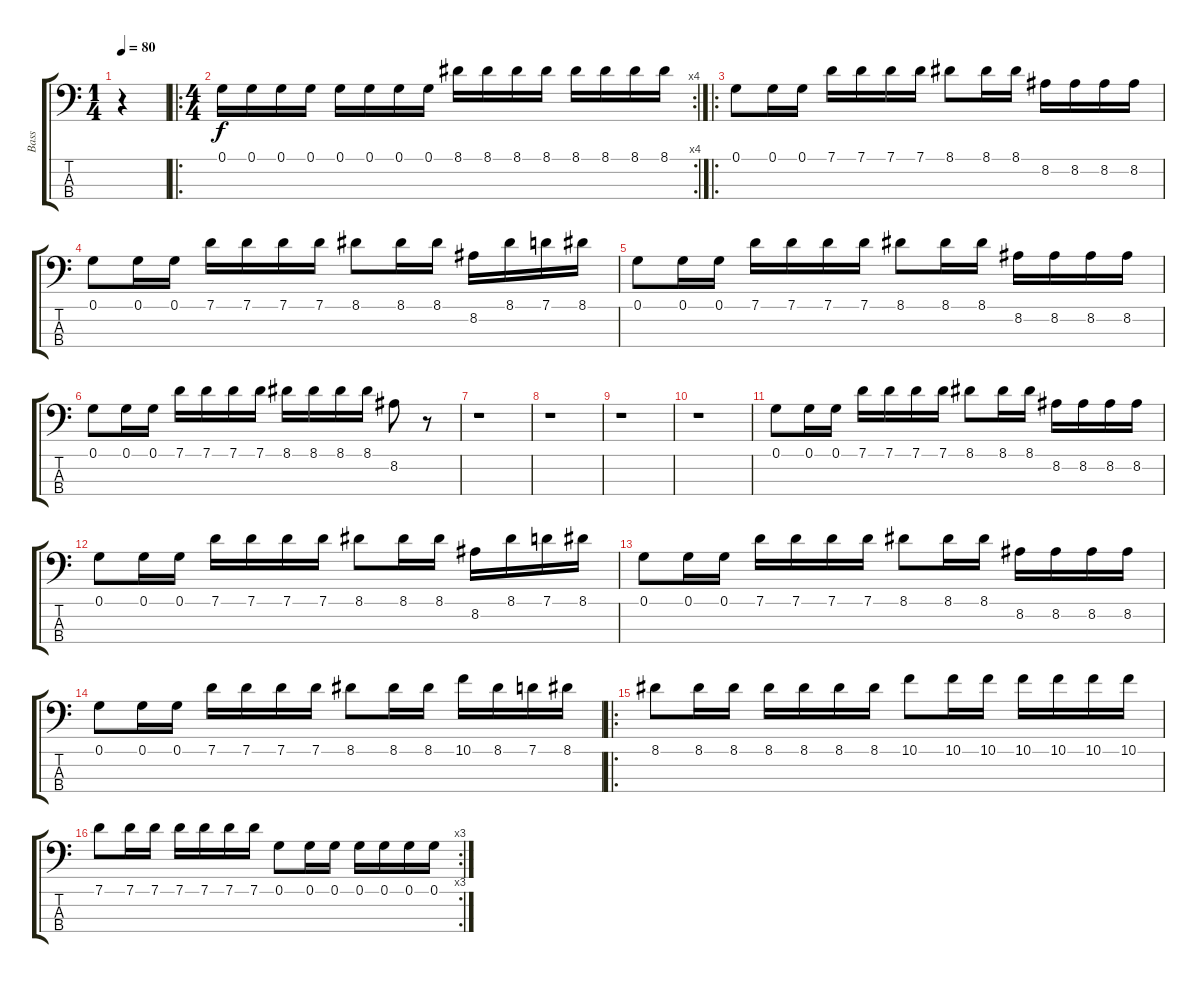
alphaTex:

\track ("Bass" "Bass") {instrument electricbassfinger}
\staff {score tabs}
\tuning (G2 D2 A1 E1) {hide}
\ts (1 4)
\tempo 80
\clef f4
\ks c
r.4{dy f instrument electricbassfinger} |
\ro
\rc 4
\ts (4 4)
0.1.16 0.1.16 0.1.16 0.1.16 0.1.16 0.1.16 0.1.16 0.1.16 8.1.16 8.1.16 8.1.16 8.1.16 8.1.16 8.1.16 8.1.16 8.1.16 |
\ro
0.1.8 0.1.16 0.1.16 7.1.16 7.1.16 7.1.16 7.1.16 8.1.8 8.1.16 8.1.16 8.2.16 8.2.16 8.2.16 8.2.16 |
0.1.8 0.1.16 0.1.16 7.1.16 7.1.16 7.1.16 7.1.16 8.1.8 8.1.16 8.1.16 8.2.16 8.1.16 7.1.16 8.1.16 |
0.1.8 0.1.16 0.1.16 7.1.16 7.1.16 7.1.16 7.1.16 8.1.8 8.1.16 8.1.16 8.2.16 8.2.16 8.2.16 8.2.16 |
0.1.8 0.1.16 0.1.16 7.1.16 7.1.16 7.1.16 7.1.16 8.1.16 8.1.16 8.1.16 8.1.16 8.2.8 r.8 |
r.1 |
r.1 |
r.1 |
r.1 |
0.1.8 0.1.16 0.1.16 7.1.16 7.1.16 7.1.16 7.1.16 8.1.8 8.1.16 8.1.16 8.2.16 8.2.16 8.2.16 8.2.16 |
0.1.8 0.1.16 0.1.16 7.1.16 7.1.16 7.1.16 7.1.16 8.1.8 8.1.16 8.1.16 8.2.16 8.1.16 7.1.16 8.1.16 |
0.1.8 0.1.16 0.1.16 7.1.16 7.1.16 7.1.16 7.1.16 8.1.8 8.1.16 8.1.16 8.2.16 8.2.16 8.2.16 8.2.16 |
0.1.8 0.1.16 0.1.16 7.1.16 7.1.16 7.1.16 7.1.16 8.1.8 8.1.16 8.1.16 10.1.16 8.1.16 7.1.16 8.1.16 |
\ro
8.1.8 8.1.16 8.1.16 8.1.16 8.1.16 8.1.16 8.1.16 10.1.8 10.1.16 10.1.16 10.1.16 10.1.16 10.1.16 10.1.16 |
\rc 3
7.1.8 7.1.16 7.1.16 7.1.16 7.1.16 7.1.16 7.1.16 0.1.8 0.1.16 0.1.16 0.1.16 0.1.16 0.1.16 0.1.16
